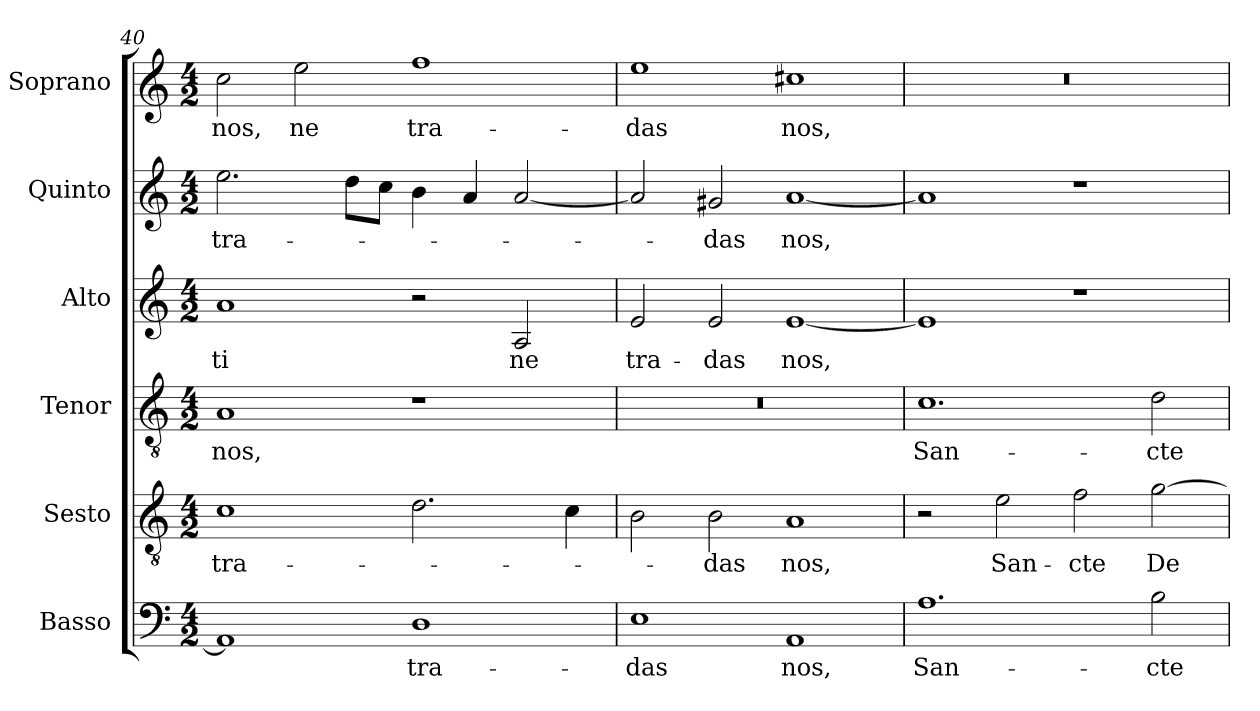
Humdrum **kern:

**kern	**text	**kern	**text	**kern	**text	**kern	**text	**kern	**text	**kern	**text
*part6	*part6	*part5	*part5	*part4	*part4	*part3	*part3	*part2	*part2	*part1	*part1
*staff6	*staff6	*staff5	*staff5	*staff4	*staff4	*staff3	*staff3	*staff2	*staff2	*staff1	*staff1
*I"Basso	*	*I"Sesto	*	*I"Tenor	*	*I"Alto	*	*I"Quinto	*	*I"Soprano	*
*I'B.	*	*I'S.	*	*I'T.	*	*I'A.	*	*I'Q.	*	*I'S.	*
*clefF4	*	*clefGv2	*	*clefGv2	*	*clefG2	*	*clefG2	*	*clefG2	*
*	*	*ITrd7c12	*	*ITrd7c12	*	*	*	*	*	*	*
*k[]	*	*k[]	*	*k[]	*	*k[]	*	*k[]	*	*k[]	*
*C:	*	*C:	*	*C:	*	*C:	*	*C:	*	*C:	*
*M4/2	*	*M4/2	*	*M4/2	*	*M4/2	*	*M4/2	*	*M4/2	*
=40	=40	=40	=40	=40	=40	=40	=40	=40	=40	=40	=40
!	!	!	!LO:LY:b:color=#000000	!	!	!	!	!	!	!	!
!	!	!	!	!	!LO:LY:b:color=#000000	!	!	!	!	!	!
!	!	!	!	!	!	!	!LO:LY:b:color=#000000	!	!	!	!
!	!	!	!	!	!	!	!	!	!LO:LY:b:color=#000000	!	!
!	!	!	!	!	!	!	!	!	!	!	!LO:LY:b:color=#000000
1AAi]	.	1Ci	tra-	1AAi	nos,	1ai	-ti	2.eei\	tra-	2cci\	nos,
!	!	!	!	!	!	!	!	!	!	!	!LO:LY:b:color=#000000
.	.	.	.	.	.	.	.	.	.	2eei\	ne
.	.	.	.	.	.	.	.	8ddi\L	.	.	.
.	.	.	.	.	.	.	.	8cci\J	.	.	.
!	!LO:LY:b:color=#000000	!	!	!	!	!	!	!	!	!	!
!	!	!	!	!	!	!	!	!	!	!	!LO:LY:b:color=#000000
1Di	tra-	2.Di\	.	1r	.	2r	.	4bi\	.	1ffi	tra-
.	.	.	.	.	.	.	.	4ai/	.	.	.
!	!	!	!	!	!	!	!LO:LY:b:color=#000000	!	!	!	!
.	.	.	.	.	.	2Ai/	ne	[2ai/	.	.	.
.	.	4Ci\	.	.	.	.	.	.	.	.	.
=41	=41	=41	=41	=41	=41	=41	=41	=41	=41	=41	=41
!	!LO:LY:b:color=#000000	!	!	!LO:N:vis=1	!	!	!	!	!	!	!
!	!	!	!	!	!	!	!LO:LY:b:color=#000000	!	!	!	!
!	!	!	!	!	!	!	!	!	!	!	!LO:LY:b:color=#000000
1Ei	-das	2BBi\	.	0r	.	2ei/	tra-	2ai/]	.	1eei	-das
!	!	!	!LO:LY:b:color=#000000	!	!	!	!	!	!	!	!
!	!	!	!	!	!	!	!LO:LY:b:color=#000000	!	!	!	!
!	!	!	!	!	!	!	!	!	!LO:LY:b:color=#000000	!	!
.	.	2BBi\	-das	.	.	2ei/	-das	2g#Xi/	-das	.	.
!	!LO:LY:b:color=#000000	!	!	!	!	!	!	!	!	!	!
!	!	!	!LO:LY:b:color=#000000	!	!	!	!	!	!	!	!
!	!	!	!	!	!	!	!LO:LY:b:color=#000000	!	!	!	!
!	!	!	!	!	!	!	!	!	!LO:LY:b:color=#000000	!	!
!	!	!	!	!	!	!	!	!	!	!	!LO:LY:b:color=#000000
1AAi	nos,	1AAi	nos,	.	.	[1ei	nos,	[1ai	nos,	1cc#Xi	nos,
=42	=42	=42	=42	=42	=42	=42	=42	=42	=42	=42	=42
!	!LO:LY:b:color=#000000	!	!	!	!	!	!	!	!	!	!
!	!	!	!	!	!LO:LY:b:color=#000000	!	!	!	!	!LO:N:vis=1	!
1.Ai	San-	2r	.	1.Ci	San-	1ei]	.	1ai]	.	0r	.
!	!	!	!LO:LY:b:color=#000000	!	!	!	!	!	!	!	!
.	.	2Ei\	San-	.	.	.	.	.	.	.	.
!	!	!	!LO:LY:b:color=#000000	!	!	!	!	!	!	!	!
.	.	2Fi\	-cte	.	.	1r	.	1r	.	.	.
!	!LO:LY:b:color=#000000	!	!	!	!	!	!	!	!	!	!
!	!	!	!LO:LY:b:color=#000000	!	!	!	!	!	!	!	!
!	!	!	!	!	!LO:LY:b:color=#000000	!	!	!	!	!	!
2Bi\	-cte	[2Gi\	De-	2Di\	-cte	.	.	.	.	.	.
=	=	=	=	=	=	=	=	=	=	=	=
*-	*-	*-	*-	*-	*-	*-	*-	*-	*-	*-	*-
